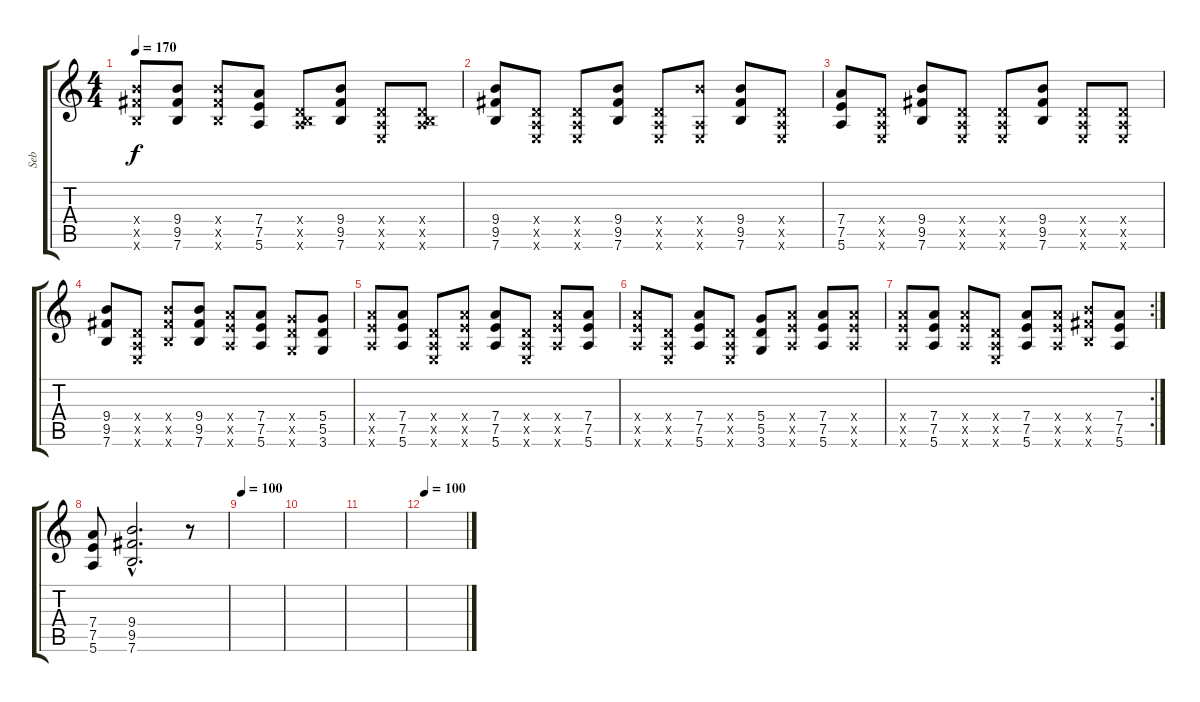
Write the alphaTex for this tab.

\track ("Seb" "Seb") {instrument distortionguitar}
\staff {score tabs}
\tuning (E4 B3 G3 D3 A2 E2) {hide}
\ts (4 4)
\tempo 170
\clef g2
\ks c
(9.4{x} 9.5{x} 7.6{x}).8{dy f} (9.4 9.5 7.6).8 (9.4{x} 9.5{x} 7.6{x}).8 (7.4 7.5 5.6).8 (0.4{x} 0.5{x} 7.6{x}).8 (9.4 9.5 7.6).8 (0.4{x} 0.5{x} 0.6{x}).8 (0.4{x} 0.5{x} 7.6{x}).8 |
(9.4 9.5 7.6).8 (0.4{x} 0.5{x} 0.6{x}).8 (0.4{x} 0.5{x} 0.6{x}).8 (9.4 9.5 7.6).8 (0.4{x} 0.5{x} 0.6{x}).8 (9.4{x} 0.5{x} 0.6{x}).8 (9.4 9.5 7.6).8 (0.4{x} 0.5{x} 0.6{x}).8 |
(7.4 7.5 5.6).8 (0.4{x} 0.5{x} 0.6{x}).8 (9.4 9.5 7.6).8 (0.4{x} 0.5{x} 0.6{x}).8 (0.4{x} 0.5{x} 0.6{x}).8 (9.4 9.5 7.6).8 (0.4{x} 0.5{x} 0.6{x}).8 (0.4{x} 0.5{x} 0.6{x}).8 |
(9.4 9.5 7.6).8 (0.4{x} 0.5{x} 0.6{x}).8 (9.4{x} 9.5{x} 7.6{x}).8 (9.4 9.5 7.6).8 (7.4{x} 7.5{x} 5.6{x}).8 (7.4 7.5 5.6).8 (5.4{x} 5.5{x} 3.6{x}).8 (5.4 5.5 3.6).8 |
(7.4{x} 7.5{x} 5.6{x}).8 (7.4 7.5 5.6).8 (0.4{x} 0.5{x} 0.6{x}).8 (7.4{x} 7.5{x} 5.6{x}).8 (7.4 7.5 5.6).8 (0.4{x} 0.5{x} 0.6{x}).8 (7.4{x} 7.5{x} 5.6{x}).8 (7.4 7.5 5.6).8 |
(7.4{x} 7.5{x} 5.6{x}).8 (0.4{x} 0.5{x} 0.6{x}).8 (7.4 7.5 5.6).8 (0.4{x} 0.5{x} 0.6{x}).8 (5.4 5.5 3.6).8 (7.4{x} 7.5{x} 5.6{x}).8 (7.4 7.5 5.6).8 (7.4{x} 7.5{x} 5.6{x}).8 |
\rc 2
(7.4{x} 7.5{x} 5.6{x}).8 (7.4 7.5 5.6).8 (7.4{x} 7.5{x} 5.6{x}).8 (0.4{x} 0.5{x} 0.6{x}).8 (7.4 7.5 5.6).8 (7.4{x} 7.5{x} 5.6{x}).8 (9.4{x} 9.5{x} 7.6{x}).8 (7.4 7.5 5.6).8 |
(7.4 7.5 5.6).8 (9.4{hac} 9.5{hac} 7.6{hac}).2{d} r.8 |
\tempo 100
|
|
|
\tempo 100
